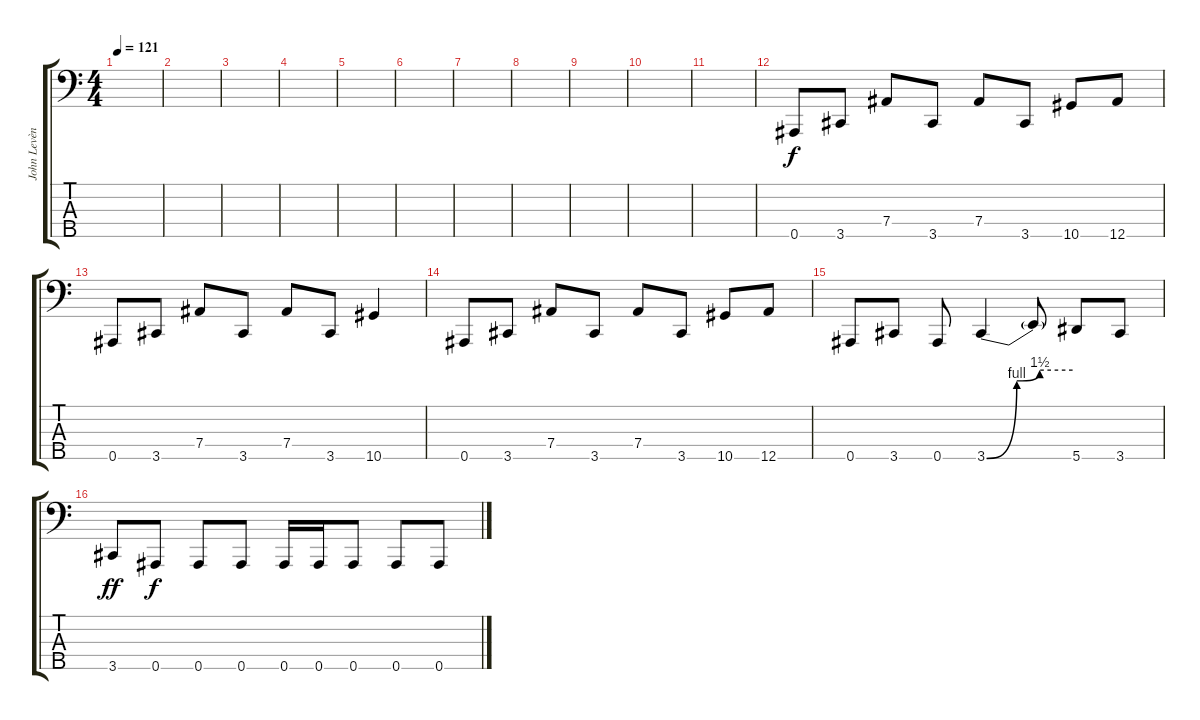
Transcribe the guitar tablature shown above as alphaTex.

\track ("John Levèn" "John Levèn") {instrument electricbasspick}
\staff {score tabs}
\tuning (Gb2 Db2 Ab1 Eb1 Bb0) {hide}
\ts (4 4)
\tempo 121
\clef f4
\ks c
|
|
|
|
|
|
|
|
|
|
|
0.5.8 3.5.8 7.4.8 3.5.8 7.4.8 3.5.8 10.5.8 12.5.8 |
0.5.8 3.5.8 7.4.8 3.5.8 7.4.8 3.5.8 10.5.4 |
0.5.8 3.5.8 7.4.8 3.5.8 7.4.8 3.5.8 10.5.8 12.5.8 |
0.5.8 3.5.8 0.5.8 3.5{be (custom 0 0 21 4 37 6 60 6)}.4 3.5{t}.8 5.5.8 3.5.8 |
3.5.8{dy ff} 0.5.8{dy f} 0.5.8 0.5.8 0.5.16 0.5.16 0.5.8 0.5.8 0.5.8
